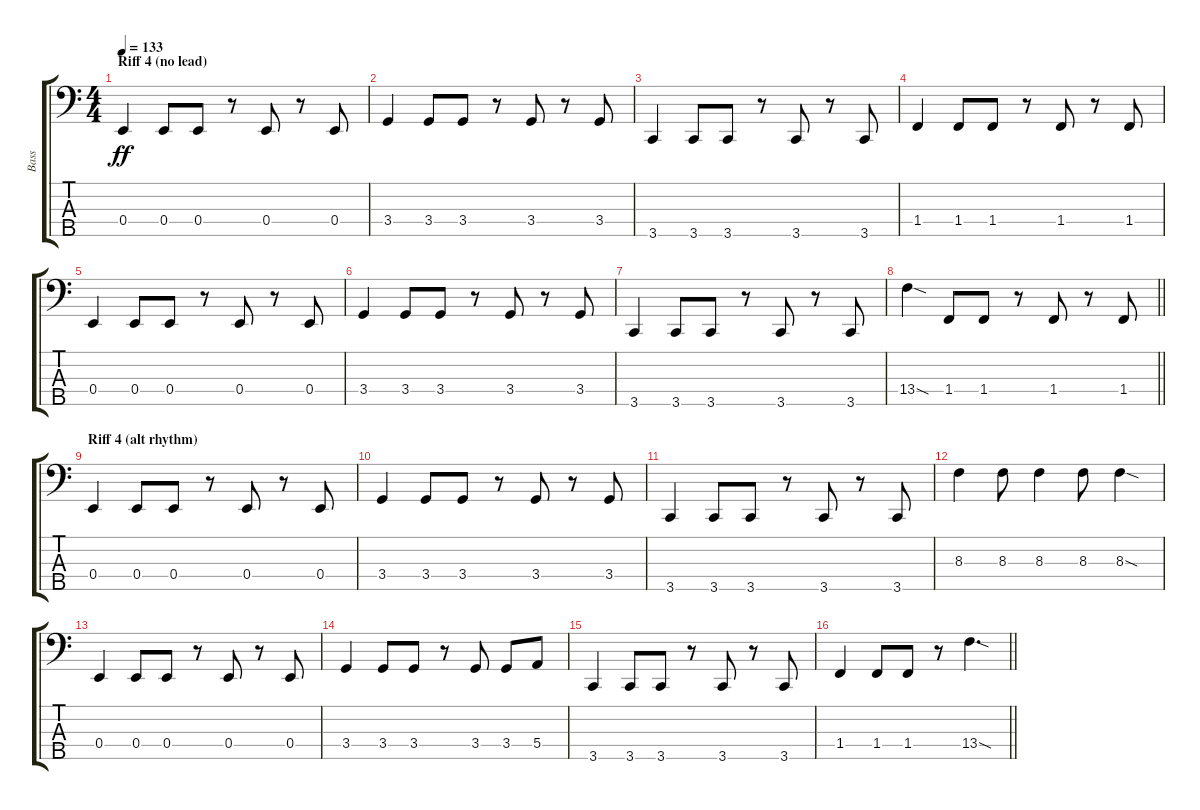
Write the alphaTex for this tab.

\track ("Bass" "Bass") {instrument electricbasspick}
\staff {score tabs}
\tuning (G2 D2 A1 E1 A0) {hide}
\ts (4 4)
\section ("" "Riff 4 (no lead)")
\tempo 133
\clef f4
\ks c
0.4.4{dy ff} 0.4.8 0.4.8 r.8 0.4.8 r.8 0.4.8 |
3.4.4 3.4.8 3.4.8 r.8 3.4.8 r.8 3.4.8 |
3.5.4 3.5.8 3.5.8 r.8 3.5.8 r.8 3.5.8 |
1.4.4 1.4.8 1.4.8 r.8 1.4.8 r.8 1.4.8 |
0.4.4 0.4.8 0.4.8 r.8 0.4.8 r.8 0.4.8 |
3.4.4 3.4.8 3.4.8 r.8 3.4.8 r.8 3.4.8 |
3.5.4 3.5.8 3.5.8 r.8 3.5.8 r.8 3.5.8 |
\barLineRight lightlight
13.4{sod}.4 1.4.8 1.4.8 r.8 1.4.8 r.8 1.4.8 |
\section ("" "Riff 4 (alt rhythm)")
0.4.4 0.4.8 0.4.8 r.8 0.4.8 r.8 0.4.8 |
3.4.4 3.4.8 3.4.8 r.8 3.4.8 r.8 3.4.8 |
3.5.4 3.5.8 3.5.8 r.8 3.5.8 r.8 3.5.8 |
8.3.4 8.3.8 8.3.4 8.3.8 8.3{sod}.4 |
0.4.4 0.4.8 0.4.8 r.8 0.4.8 r.8 0.4.8 |
3.4.4 3.4.8 3.4.8 r.8 3.4.8 3.4.8 5.4.8 |
3.5.4 3.5.8 3.5.8 r.8 3.5.8 r.8 3.5.8 |
\barLineRight lightlight
1.4.4 1.4.8 1.4.8 r.8 13.4{sod}.4{d}
